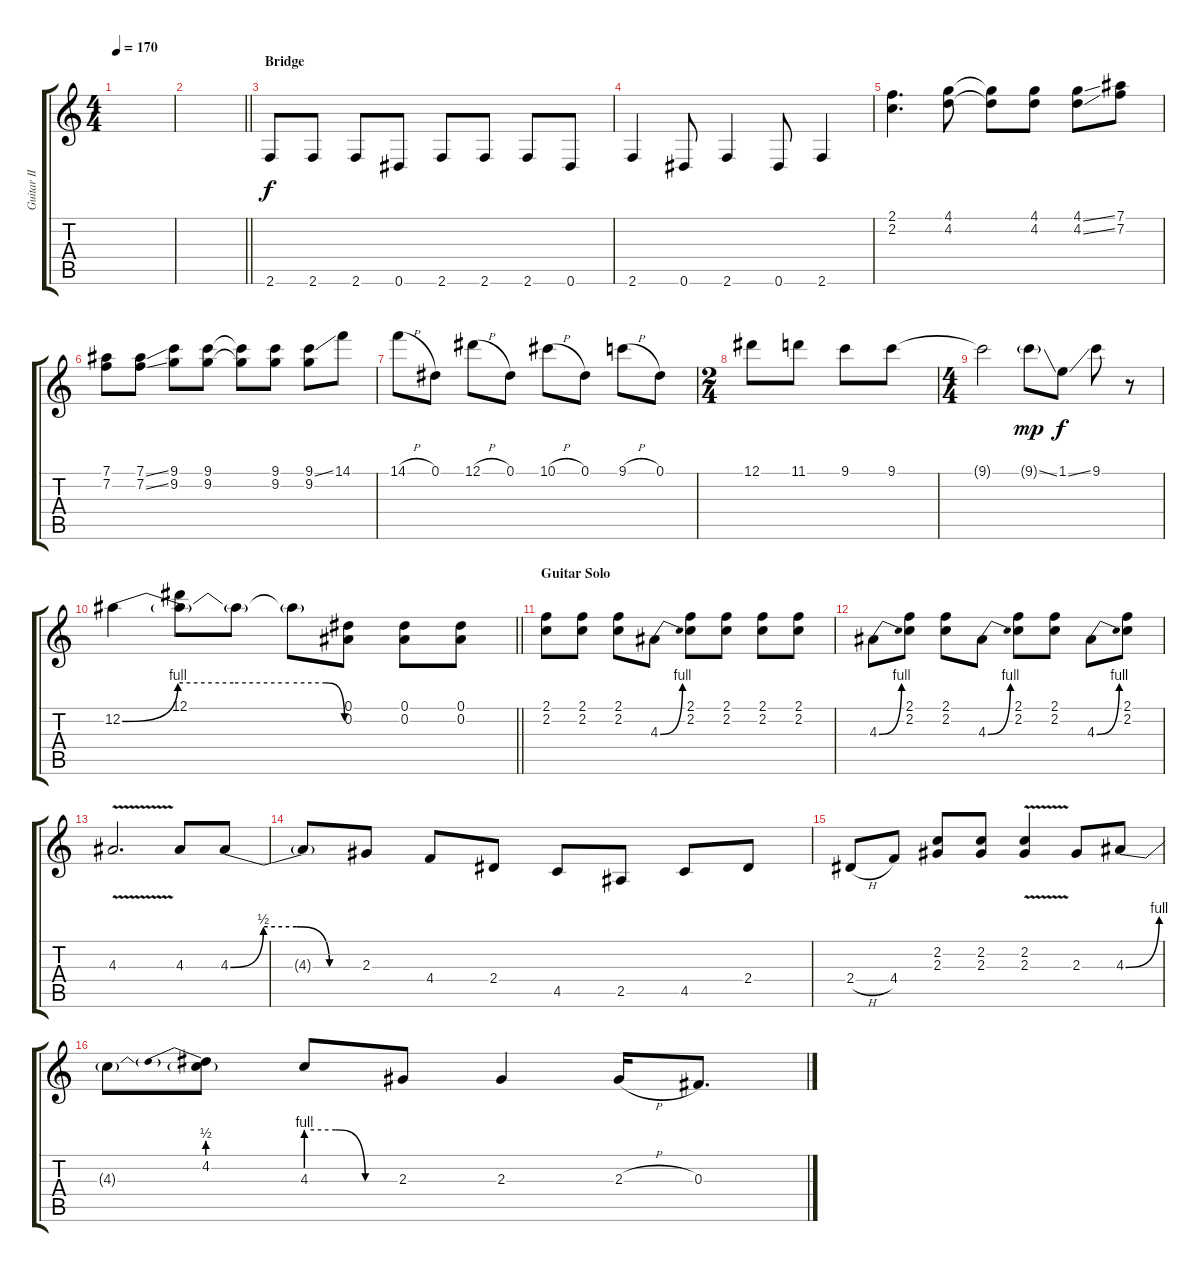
\track ("Guitar II (Slash)" "Guitar II ") {instrument distortionguitar}
\staff {score tabs}
\tuning (Eb4 Bb3 Gb3 Db3 Ab2 Eb2) {hide}
\ts (4 4)
\tempo 170
\clef g2
\ks c
|
\barLineRight lightlight
|
\section ("" "Bridge")
2.6.8 2.6.8 2.6.8 0.6.8 2.6.8 2.6.8 2.6.8 0.6.8 |
2.6.4 0.6.8 2.6.4 0.6.8 2.6.4 |
(2.1 2.2).4{d} (4.1 4.2).8 (4.1{t} 4.2{t}).8 (4.1 4.2).8 (4.1{ss} 4.2{ss}).8 (7.1 7.2).8 |
(7.1 7.2).8 (7.1{ss} 7.2{ss}).8 (9.1 9.2).8 (9.1 9.2).8 (9.1{t} 9.2{t}).8 (9.1 9.2).8 (9.1{ss} 9.2).8 14.1.8 |
14.1{h}.8 0.1.8 12.1{h}.8 0.1.8 10.1{h}.8 0.1.8 9.1{h}.8 0.1.8 |
\ts (2 4)
12.1.8 11.1.8 9.1.8 9.1.8 |
\ts (4 4)
9.1{t}.2 9.1{ss g}.8{dy mp} 1.1{ss}.8{dy f} 9.1.8 r.8 |
\barLineRight lightlight
12.2{be (custom 0 0 15 4 30 4 45 4 55 4 60 0)}.4 (12.1 12.2{t}).8 12.2{t}.8 12.2{t}.8 (0.1 0.2).8 (0.1 0.2).8 (0.1 0.2).8 |
\section ("" "Guitar Solo")
(2.1 2.2).8 (2.1 2.2).8 (2.1 2.2).8 4.3{be (bend 0 0 60 4)}.8 (2.1 2.2).8 (2.1 2.2).8 (2.1 2.2).8 (2.1 2.2).8 |
4.3{be (bend 0 0 60 4)}.8 (2.1 2.2).8 (2.1 2.2).8 4.3{be (bend 0 0 60 4)}.8 (2.1 2.2).8 (2.1 2.2).8 4.3{be (bend 0 0 60 4)}.8 (2.1 2.2).8 |
4.3{v}.2{d} 4.3.8 4.3{be (custom 0 0 15 2 30 2 45 0 60 0)}.8 |
4.3{t}.8 2.3.8 4.4.8 2.4.8 4.5.8 2.5.8 4.5.8 2.4.8 |
2.4{h}.8 4.4.8 (2.2 2.3).8 (2.2 2.3).8 (2.2{v} 2.3{v}).4 2.3.8 4.3{be (bend 0 0 60 4)}.8 |
4.3{t}.8 (4.2{be (prebend 0 2 60 2)} 4.3{t}).8 4.3{be (custom 0 4 20 4 40 0 60 0)}.8 2.3.8 2.3.4 2.3{h}.16 0.3.8{d}
